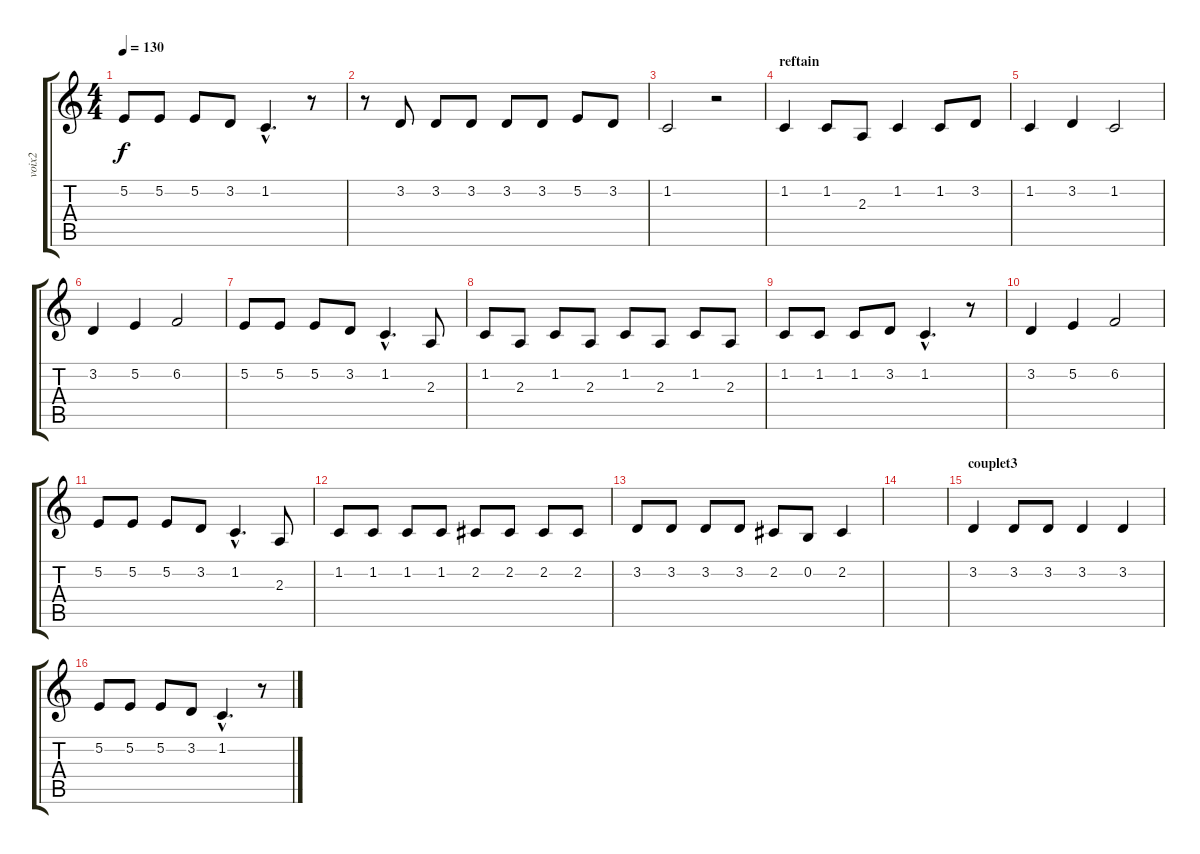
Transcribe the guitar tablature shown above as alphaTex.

\track ("voix2" "voix2") {instrument lead2sawtooth}
\staff {score tabs}
\tuning (E4 B3 G3 D3 A2 E2) {hide}
\ts (4 4)
\tempo 130
\clef g2
\ks c
5.2.8{dy f} 5.2.8 5.2.8 3.2.8 1.2{hac}.4{d} r.8 |
r.8 3.2.8 3.2.8 3.2.8 3.2.8 3.2.8 5.2.8 3.2.8 |
1.2.2 r.2 |
\section ("" "reftain")
1.2.4 1.2.8 2.3.8 1.2.4 1.2.8 3.2.8 |
1.2.4 3.2.4 1.2.2 |
3.2.4 5.2.4 6.2.2 |
5.2.8 5.2.8 5.2.8 3.2.8 1.2{hac}.4{d} 2.3.8 |
1.2.8 2.3.8 1.2.8 2.3.8 1.2.8 2.3.8 1.2.8 2.3.8 |
1.2.8 1.2.8 1.2.8 3.2.8 1.2{hac}.4{d} r.8 |
3.2.4 5.2.4 6.2.2 |
5.2.8 5.2.8 5.2.8 3.2.8 1.2{hac}.4{d} 2.3.8 |
1.2.8 1.2.8 1.2.8 1.2.8 2.2.8 2.2.8 2.2.8 2.2.8 |
3.2.8 3.2.8 3.2.8 3.2.8 2.2.8 0.2.8 2.2.4 |
|
\section ("" "couplet3")
3.2.4 3.2.8 3.2.8 3.2.4 3.2.4 |
5.2.8 5.2.8 5.2.8 3.2.8 1.2{hac}.4{d} r.8
